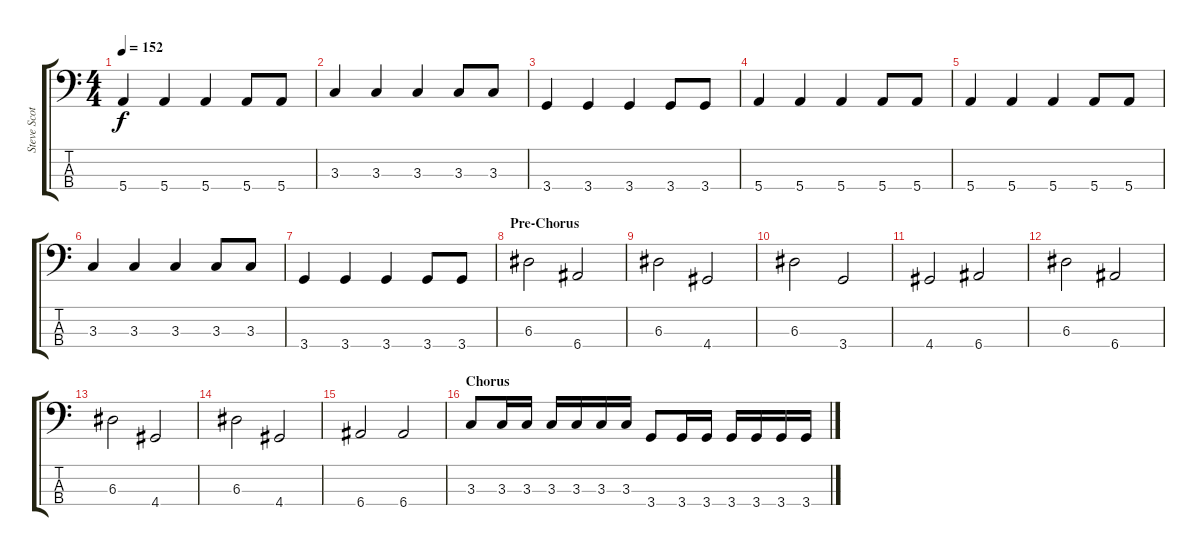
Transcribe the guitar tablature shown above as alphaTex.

\track ("Steve Scott" "Steve Scot") {instrument electricbassfinger}
\staff {score tabs}
\tuning (G2 D2 A1 E1) {hide}
\ts (4 4)
\tempo 152
\clef f4
\ks c
5.4.4{dy f} 5.4.4 5.4.4 5.4.8 5.4.8 |
3.3.4 3.3.4 3.3.4 3.3.8 3.3.8 |
3.4.4 3.4.4 3.4.4 3.4.8 3.4.8 |
5.4.4 5.4.4 5.4.4 5.4.8 5.4.8 |
5.4.4 5.4.4 5.4.4 5.4.8 5.4.8 |
3.3.4 3.3.4 3.3.4 3.3.8 3.3.8 |
3.4.4 3.4.4 3.4.4 3.4.8 3.4.8 |
\section ("" "Pre-Chorus")
6.3.2 6.4.2 |
6.3.2 4.4.2 |
6.3.2 3.4.2 |
4.4.2 6.4.2 |
6.3.2 6.4.2 |
6.3.2 4.4.2 |
6.3.2 4.4.2 |
6.4.2 6.4.2 |
\section ("" "Chorus")
3.3.8 3.3.16 3.3.16 3.3.16 3.3.16 3.3.16 3.3.16 3.4.8 3.4.16 3.4.16 3.4.16 3.4.16 3.4.16 3.4.16
